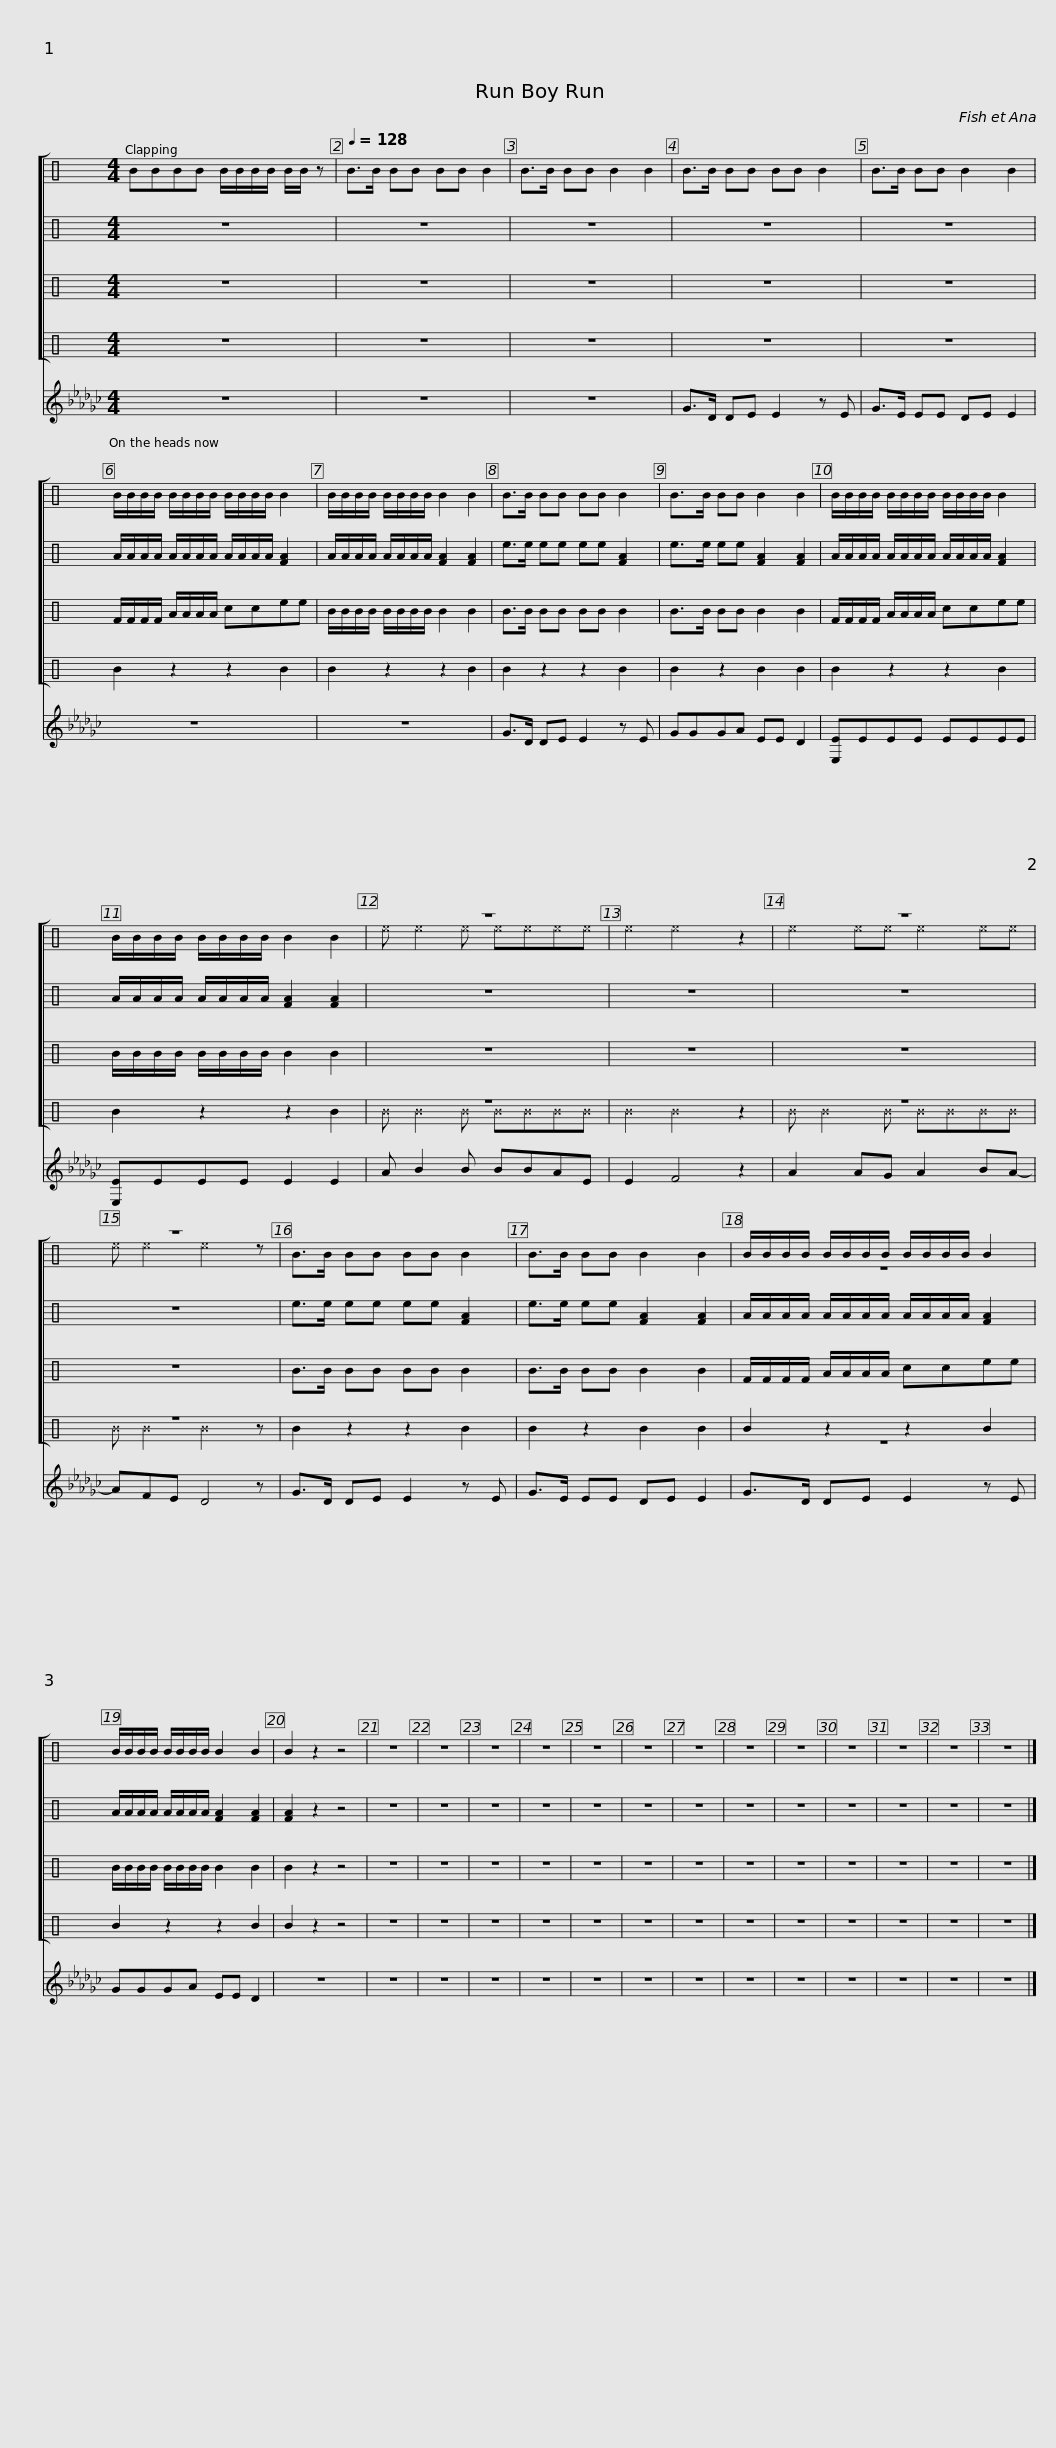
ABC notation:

X:1
%%score [ ( 1 2 ) 3 4 ( 5 6 ) ] 7
L:1/8
M:4/4
I:linebreak $
K:C
V:1 perc
K:none
V:2 perc
K:none
V:3 perc
K:none
V:4 perc
K:none
V:5 perc
K:none
V:6 perc
K:none
V:7 treble transpose=24
V:1
 BBBB B/B/B/B/ B/B/ z |[Q:1/4=128] B>B BB BB B2 | B>B BB B2 B2 | B>B BB BB B2 |$ B>B BB B2 B2 |$ %5
 B/B/B/B/ B/B/B/B/ B/B/B/B/ B2 | B/B/B/B/ B/B/B/B/ B2 B2 | B>B BB BB B2 |$ B>B BB B2 B2 | B/B/B/B/ B/B/B/B/ B/B/B/B/ B2 | %10
 B/B/B/B/ B/B/B/B/ B2 B2 |$ z8 | ^e2 ^e4 z2 | z8 | z8 | %15
 B>B BB BB B2 |$ B>B BB B2 B2 | B/B/B/B/ B/B/B/B/ B/B/B/B/ B2 | B/B/B/B/ B/B/B/B/ B2 B2 | B2 z2 z4 | %20
 z8 |$ z8 | z8 | z8 | z8 | %25
 z8 | z8 | z8 | z8 | z8 | %30
 z8 | z8 | z8 |] %33
V:2
 x8 | x8 | x8 | x8 |$ x8 |$ %5
 x8 | x8 | x8 |$ x8 | x8 | %10
 x8 |$ ^e ^e2 ^e ^e^e^e^e | x8 | ^e2 ^e^e ^e2 ^e^e | ^e ^e2 ^e4 z | %15
 x8 |$ x8 | z8 | x8 | x8 | %20
 x8 |$ x8 | x8 | x8 | x8 | %25
 x8 | x8 | x8 | x8 | x8 | %30
 x8 | x8 | x8 |] %33
V:3
 z8 | z8 | z8 | z8 |$ z8 |$ %5
 A/A/A/A/ A/A/A/A/ A/A/A/A/ [FA]2 | A/A/A/A/ A/A/A/A/ [FA]2 [FA]2 | e>e ee ee [FA]2 |$ e>e ee [FA]2 [FA]2 | A/A/A/A/ A/A/A/A/ A/A/A/A/ [FA]2 | %10
 A/A/A/A/ A/A/A/A/ [FA]2 [FA]2 |$ z8 | z8 | z8 | z8 | %15
 e>e ee ee [FA]2 |$ e>e ee [FA]2 [FA]2 | A/A/A/A/ A/A/A/A/ A/A/A/A/ [FA]2 | A/A/A/A/ A/A/A/A/ [FA]2 [FA]2 | [FA]2 z2 z4 | %20
 z8 |$ z8 | z8 | z8 | z8 | %25
 z8 | z8 | z8 | z8 | z8 | %30
 z8 | z8 | z8 |] %33
V:4
 z8 | z8 | z8 | z8 |$ z8 |$ %5
 F/F/F/F/ A/A/A/A/ ccee | B/B/B/B/ B/B/B/B/ B2 B2 | B>B BB BB B2 |$ B>B BB B2 B2 | F/F/F/F/ A/A/A/A/ ccee | %10
 B/B/B/B/ B/B/B/B/ B2 B2 |$ z8 | z8 | z8 | z8 | %15
 B>B BB BB B2 |$ B>B BB B2 B2 | F/F/F/F/ A/A/A/A/ ccee | B/B/B/B/ B/B/B/B/ B2 B2 | B2 z2 z4 | %20
 z8 |$ z8 | z8 | z8 | z8 | %25
 z8 | z8 | z8 | z8 | z8 | %30
 z8 | z8 | z8 |] %33
V:5
 z8 | z8 | z8 | z8 |$ z8 |$ %5
 B2 z2 z2 B2 | B2 z2 z2 B2 | B2 z2 z2 B2 |$ B2 z2 B2 B2 | B2 z2 z2 B2 | %10
 B2 z2 z2 B2 |$ z8 | ^B2 ^B4 z2 | z8 | z8 | %15
 B2 z2 z2 B2 |$ B2 z2 B2 B2 | B2 z2 z2 B2 | B2 z2 z2 B2 | B2 z2 z4 | %20
 z8 |$ z8 | z8 | z8 | z8 | %25
 z8 | z8 | z8 | z8 | z8 | %30
 z8 | z8 | z8 |] %33
V:6
 x8 | x8 | x8 | x8 |$ x8 |$ %5
 x8 | x8 | x8 |$ x8 | x8 | %10
 x8 |$ ^B ^B2 ^B ^B^B^B^B | x8 | ^B ^B2 ^B ^B^B^B^B | ^B ^B2 ^B4 z | %15
 x8 |$ x8 | z8 | x8 | x8 | %20
 x8 |$ x8 | x8 | x8 | x8 | %25
 x8 | x8 | x8 | x8 | x8 | %30
 x8 | x8 | x8 |] %33
V:7
[K:Gb] z8 | z8 | z8 | G>D DE E2 z E |$ G>E EE DE E2 |$ %5
 z8 | z8 | G>D DE E2 z E |$ GGGA EE D2 | [E,E]EEE EEEE | %10
 [E,E]EEE E2 E2 |$ A B2 B BBAE | E2 F4 z2 | A2 AG A2 BA- | AFE D4 z | %15
 G>D DE E2 z E |$ G>E EE DE E2 | G>D DE E2 z E | GGGA EE D2 | z8 | %20
 z8 |$ z8 | z8 | z8 | z8 | %25
 z8 | z8 | z8 | z8 | z8 | %30
 z8 | z8 | z8 |] %33
